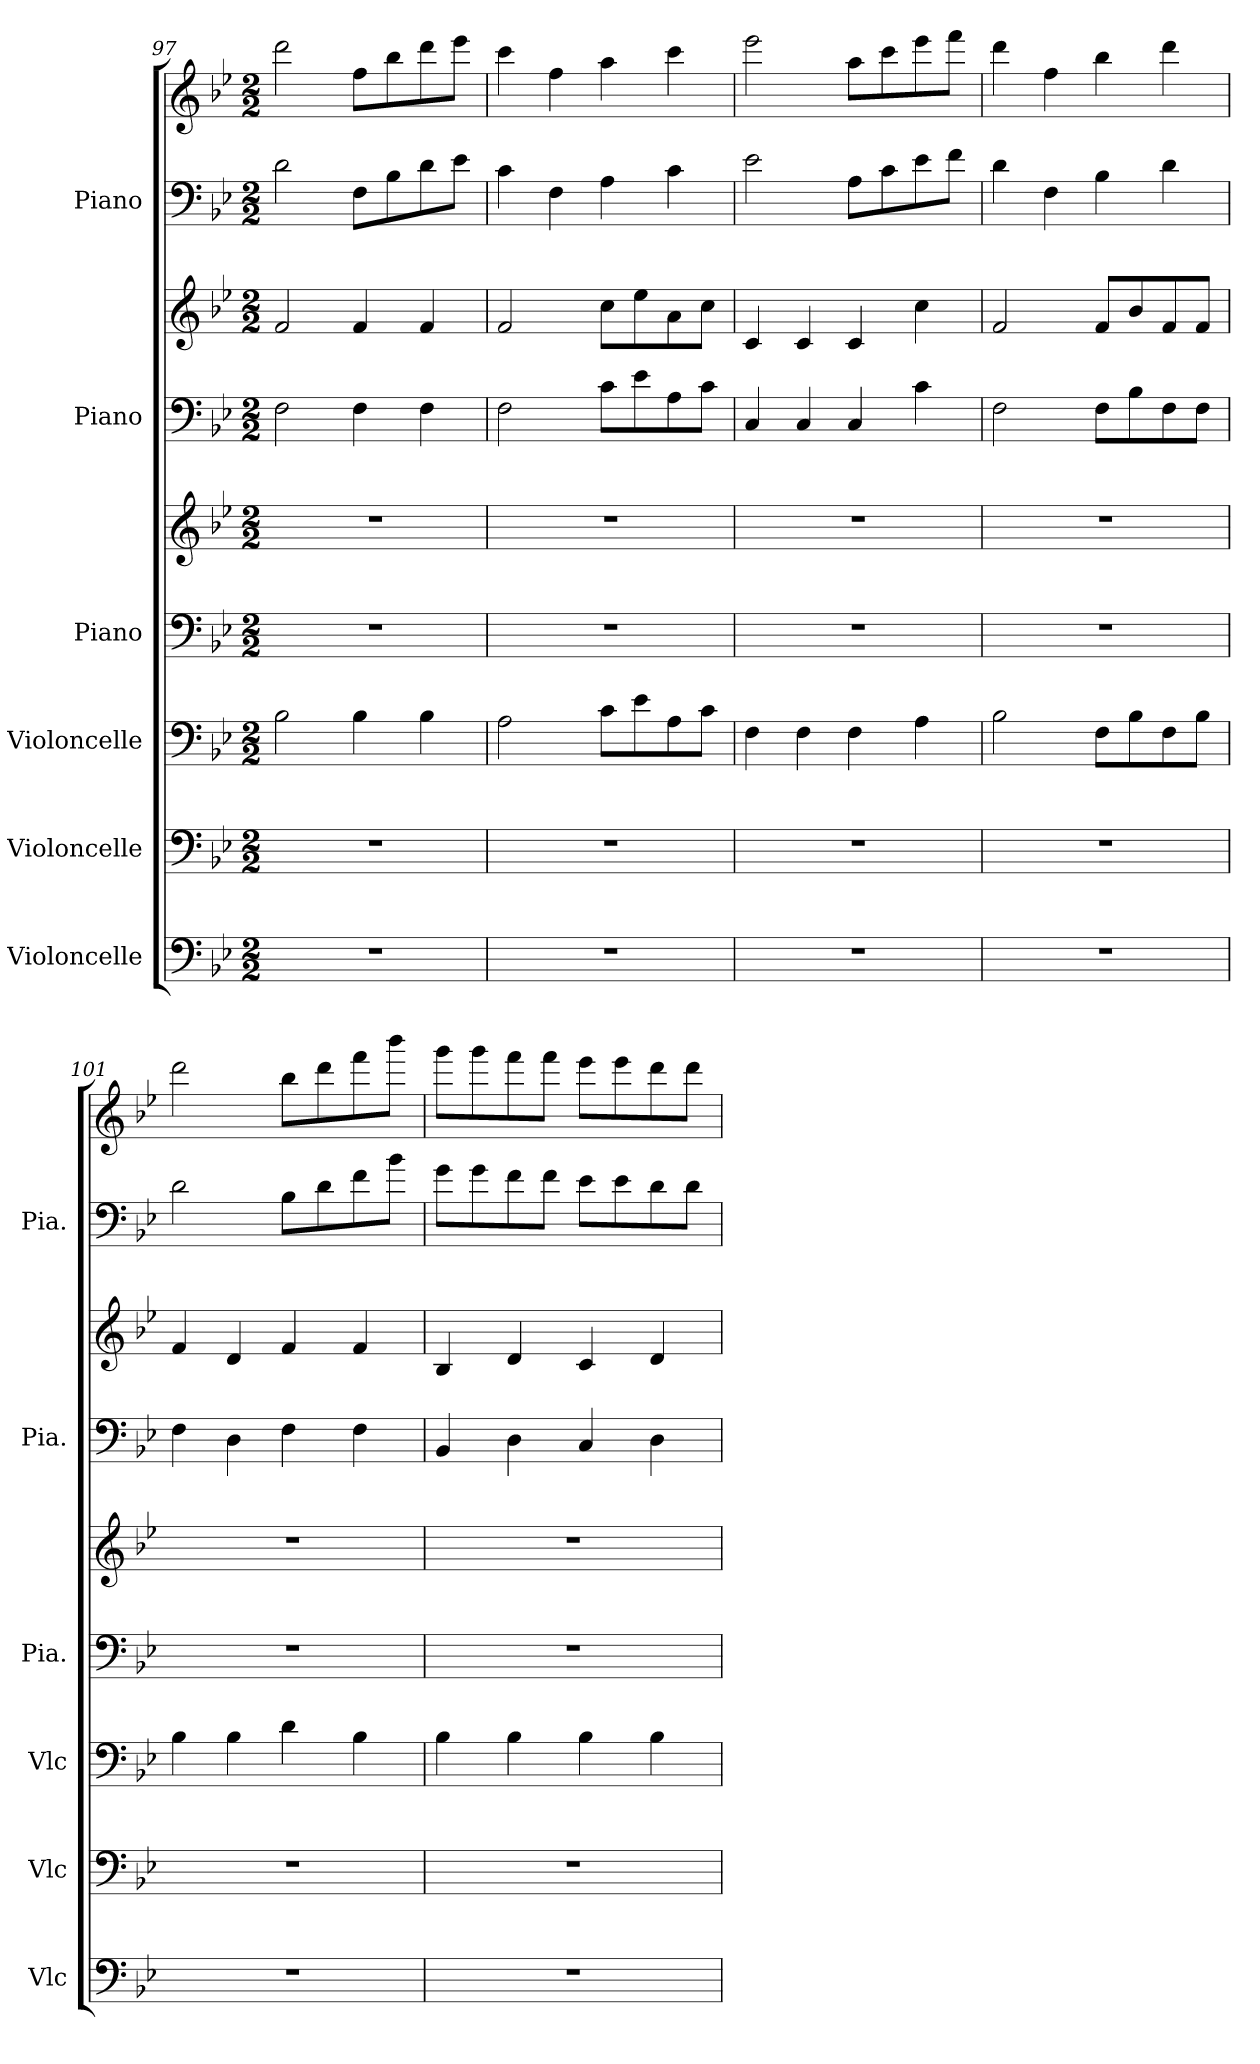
**kern	**kern	**kern	**kern	**kern	**kern	**kern	**kern	**kern
*part6	*part5	*part4	*part3	*part3	*part2	*part2	*part1	*part1
*staff9	*staff8	*staff7	*staff6	*staff5	*staff4	*staff3	*staff2	*staff1
*I"Violoncelle	*I"Violoncelle	*I"Violoncelle	*I"Piano	*	*I"Piano	*	*I"Piano	*
*I'Vlc	*I'Vlc	*I'Vlc	*I'Pia.	*	*I'Pia.	*	*I'Pia.	*
*clefF4	*clefF4	*clefF4	*clefF4	*clefG2	*clefF4	*clefG2	*clefF4	*clefG2
*k[b-e-]	*k[b-e-]	*k[b-e-]	*k[b-e-]	*k[b-e-]	*k[b-e-]	*k[b-e-]	*k[b-e-]	*k[b-e-]
*M2/2	*M2/2	*M2/2	*M2/2	*M2/2	*M2/2	*M2/2	*M2/2	*M2/2
=97	=97	=97	=97	=97	=97	=97	=97	=97
1r	1r	2B-\	1r	1r	2F\	2f/	2d\	2ddd\
.	.	4B-\	.	.	4F\	4f/	8F\L	8ff\L
.	.	.	.	.	.	.	8B-\	8bb-\
.	.	4B-\	.	.	4F\	4f/	8d\	8ddd\
.	.	.	.	.	.	.	8e-\J	8eee-\J
=98	=98	=98	=98	=98	=98	=98	=98	=98
1r	1r	2A\	1r	1r	2F\	2f/	4c\	4ccc\
.	.	.	.	.	.	.	4F\	4ff\
.	.	8c\L	.	.	8c\L	8cc\L	4A\	4aa\
.	.	8e-\	.	.	8e-\	8ee-\	.	.
.	.	8A\	.	.	8A\	8a\	4c\	4ccc\
.	.	8c\J	.	.	8c\J	8cc\J	.	.
=99	=99	=99	=99	=99	=99	=99	=99	=99
1r	1r	4F\	1r	1r	4C/	4c/	2e-\	2eee-\
.	.	4F\	.	.	4C/	4c/	.	.
.	.	4F\	.	.	4C/	4c/	8A\L	8aa\L
.	.	.	.	.	.	.	8c\	8ccc\
.	.	4A\	.	.	4c\	4cc\	8e-\	8eee-\
.	.	.	.	.	.	.	8f\J	8fff\J
=100	=100	=100	=100	=100	=100	=100	=100	=100
1r	1r	2B-\	1r	1r	2F\	2f/	4d\	4ddd\
.	.	.	.	.	.	.	4F\	4ff\
.	.	8F\L	.	.	8F\L	8f/L	4B-\	4bb-\
.	.	8B-\	.	.	8B-\	8b-/	.	.
.	.	8F\	.	.	8F\	8f/	4d\	4ddd\
.	.	8B-\J	.	.	8F\J	8f/J	.	.
!!LO:PB:g=z
=101	=101	=101	=101	=101	=101	=101	=101	=101
1r	1r	4B-\	1r	1r	4F\	4f/	2d\	2ddd\
.	.	4B-\	.	.	4D\	4d/	.	.
.	.	4d\	.	.	4F\	4f/	8B-\L	8bb-\L
.	.	.	.	.	.	.	8d\	8ddd\
.	.	4B-\	.	.	4F\	4f/	8f\	8fff\
.	.	.	.	.	.	.	8b-\J	8bbb-\J
=102	=102	=102	=102	=102	=102	=102	=102	=102
1r	1r	4B-\	1r	1r	4BB-/	4B-/	8g\L	8ggg\L
.	.	.	.	.	.	.	8g\	8ggg\
.	.	4B-\	.	.	4D\	4d/	8f\	8fff\
.	.	.	.	.	.	.	8f\J	8fff\J
.	.	4B-\	.	.	4C/	4c/	8e-\L	8eee-\L
.	.	.	.	.	.	.	8e-\	8eee-\
.	.	4B-\	.	.	4D\	4d/	8d\	8ddd\
.	.	.	.	.	.	.	8d\J	8ddd\J
=	=	=	=	=	=	=	=	=
*-	*-	*-	*-	*-	*-	*-	*-	*-
